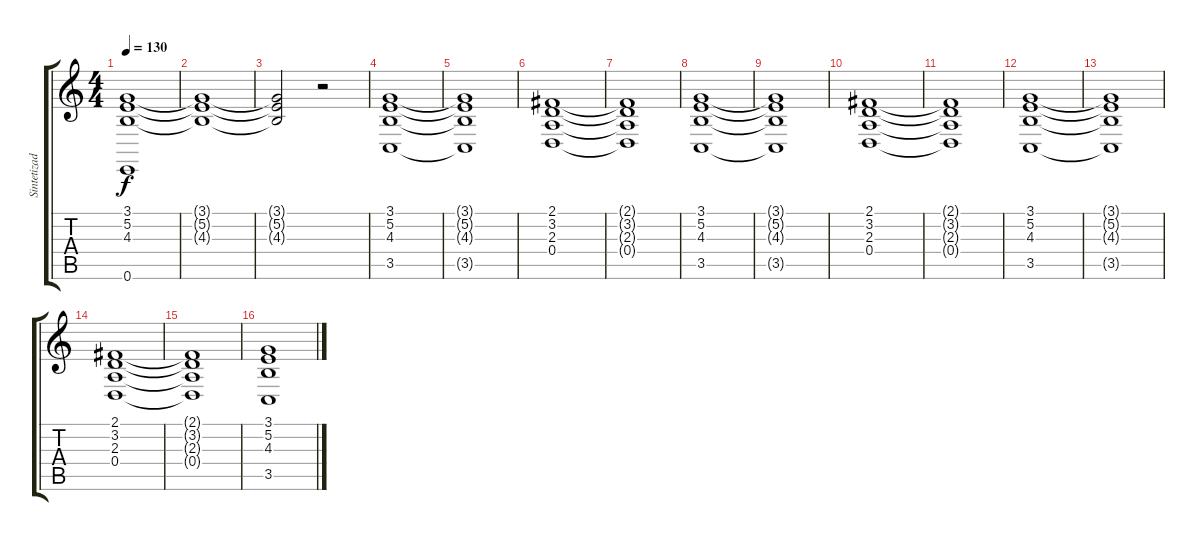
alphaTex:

\track ("Sintetizador" "Sintetizad") {instrument pad2warm}
\staff {score tabs}
\tuning (E4 B3 G3 D3 A2 E2) {hide}
\ts (4 4)
\tempo 130
\clef g2
\ks c
(3.1 5.2 4.3 0.6).1{dy f} |
(3.1{t} 5.2{t} 4.3{t}).1 |
(3.1{t} 5.2{t} 4.3{t}).2 r.2 |
(3.1 5.2 4.3 3.5).1 |
(3.1{t} 5.2{t} 4.3{t} 3.5{t}).1 |
(2.1 3.2 2.3 0.4).1 |
(2.1{t} 3.2{t} 2.3{t} 0.4{t}).1 |
(3.1 5.2 4.3 3.5).1 |
(3.1{t} 5.2{t} 4.3{t} 3.5{t}).1 |
(2.1 3.2 2.3 0.4).1 |
(2.1{t} 3.2{t} 2.3{t} 0.4{t}).1 |
(3.1 5.2 4.3 3.5).1 |
(3.1{t} 5.2{t} 4.3{t} 3.5{t}).1 |
(2.1 3.2 2.3 0.4).1 |
(2.1{t} 3.2{t} 2.3{t} 0.4{t}).1 |
(3.1 5.2 4.3 3.5).1
